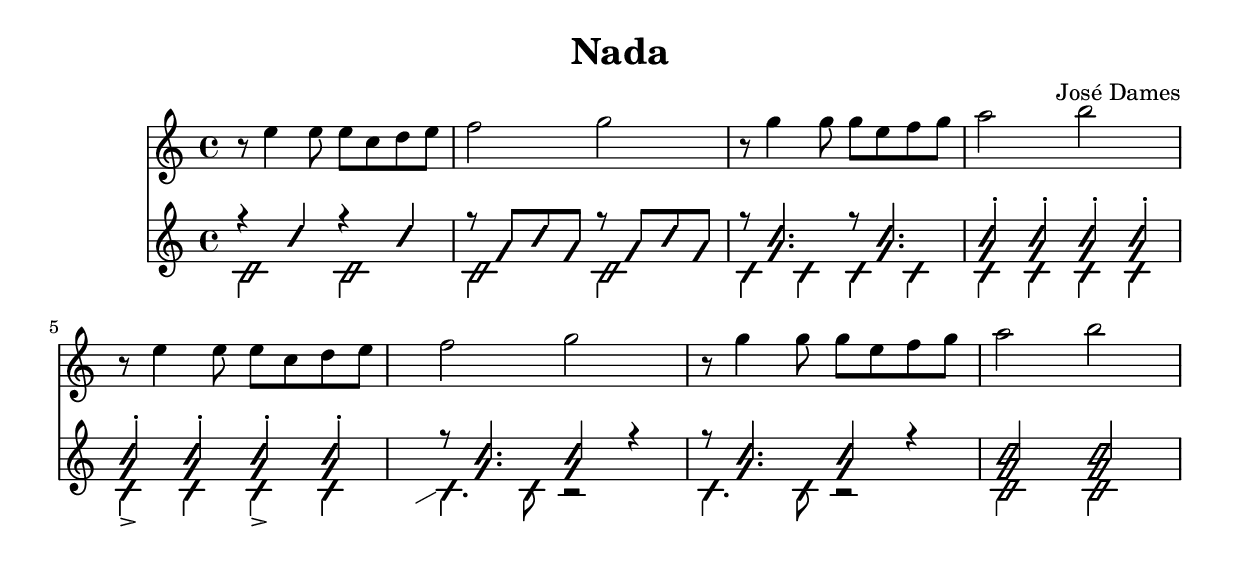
\version "2.24.2"

\header {
  title = "Nada"
  composer = "José Dames"
}

\version "2.24.2"

piano = \relative c'' {
  <<
    {\improvisationOn r4 c r c} \\
    {\improvisationOn c,2 c}
  >>
  \improvisationOff
}

arpegio = \relative c'' {
  <<
    {\improvisationOn r8 g c g r8 g c g } \\
    {\improvisationOn c,2 c}
  >>
  \improvisationOff
}

desmarcado = \relative c'' {
  <<
    {\improvisationOn r8 <g c>4. r8 <g c>4. } \\
    {\improvisationOn c,4 c c c}
  >>
  \improvisationOff
}

marcado = \relative c'' {
  <<
    {\improvisationOn <g c>4-. q-. q-. q-. } \\
    {\improvisationOn c,4 c c c}
  >>
  \improvisationOff
}

blancas = \relative c'' {
  <<
    {\improvisationOn <g c>2 q} \\
    {\improvisationOn c,2 c}
  >>
  \improvisationOff
}

marcadoDos = \relative c'' {
  <<
    {\improvisationOn <g c>4-. q-. q-. q-. } \\
    {\improvisationOn c,4-> c c-> c}
  >>
  \improvisationOff
}

sincopa = \relative c'' {
  <<
    {\improvisationOn r8 <g c>4. <g c>4 r } \\
    {\improvisationOn
        \once \override Glissando.springs-and-rods
      = #ly:spanner::set-spacing-rods
    \once \override Glissando.minimum-length = #4
    \once \hideNotes
    \grace g, \glissando c4. c8 r2}
  >>
  \improvisationOff
}

falsaSincopa = \relative c'' {
  <<
    {\improvisationOn r8 <g c>4. <g c>4 r } \\
    {\improvisationOn c,4. c8 r2}
  >>
  \improvisationOff
}


melody = {
  r8 e4 e8 e c d e | f2 g |
  r8 g4 g8 g e f g | a2 b |
}

\score {
  <<
    \new Staff = "voice" {
      \relative c'' \melody
      \relative c'' \melody
    }
    \new Staff = "arrange" {
      \piano \arpegio \desmarcado \marcado
      \marcadoDos \sincopa \falsaSincopa \blancas
    }
  >>
  \layout {}
}
